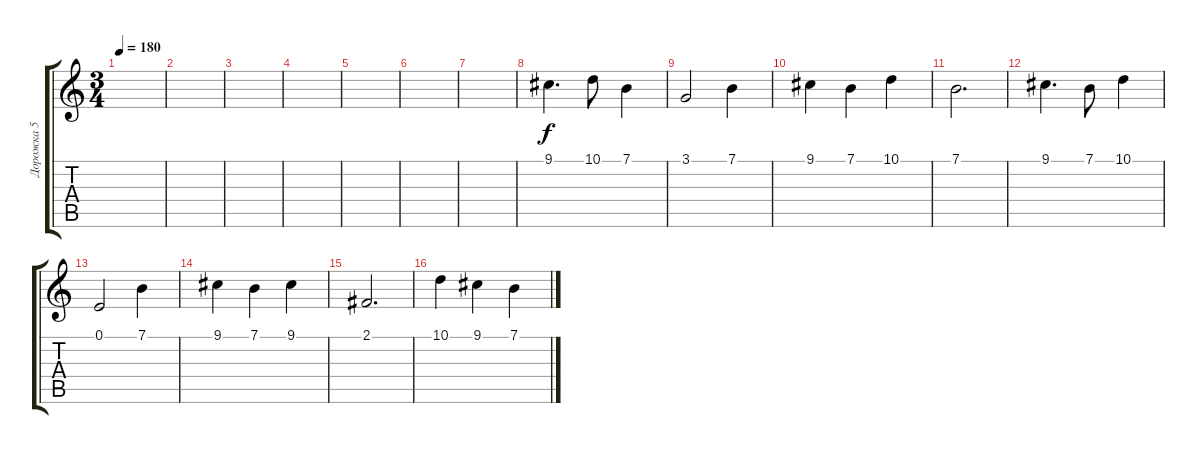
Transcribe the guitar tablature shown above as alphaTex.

\track ("Дорожка 5" "Дорожка 5") {instrument stringensemble1}
\staff {score tabs}
\tuning (E4 B3 G3 D3 A2 E2) {hide}
\ts (3 4)
\tempo 180
\clef g2
\ks c
|
|
|
|
|
|
|
9.1.4{d} 10.1.8 7.1.4 |
3.1.2 7.1.4 |
9.1.4 7.1.4 10.1.4 |
7.1.2{d} |
9.1.4{d} 7.1.8 10.1.4 |
0.1.2 7.1.4 |
9.1.4 7.1.4 9.1.4 |
2.1.2{d} |
10.1.4 9.1.4 7.1.4
